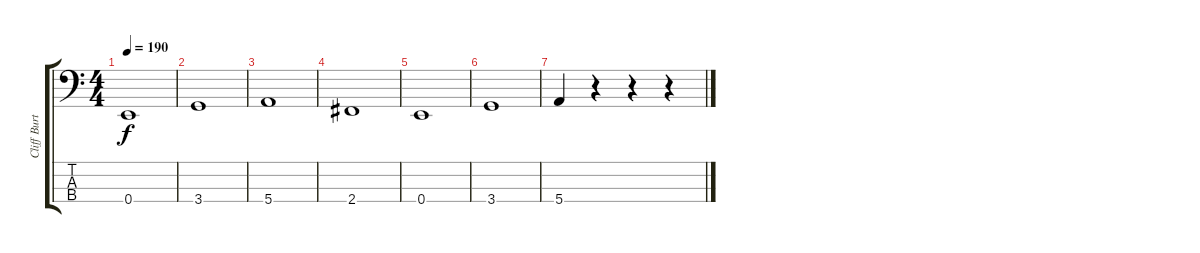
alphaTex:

\track ("Cliff Burton" "Cliff Burt") {instrument electricbassfinger}
\staff {score tabs}
\tuning (G2 D2 A1 E1) {hide}
\ts (4 4)
\tempo 190
\clef f4
\ks c
0.4.1{dy f} |
3.4.1 |
5.4.1 |
2.4.1 |
0.4.1 |
3.4.1 |
5.4.4 r.4 r.4 r.4
